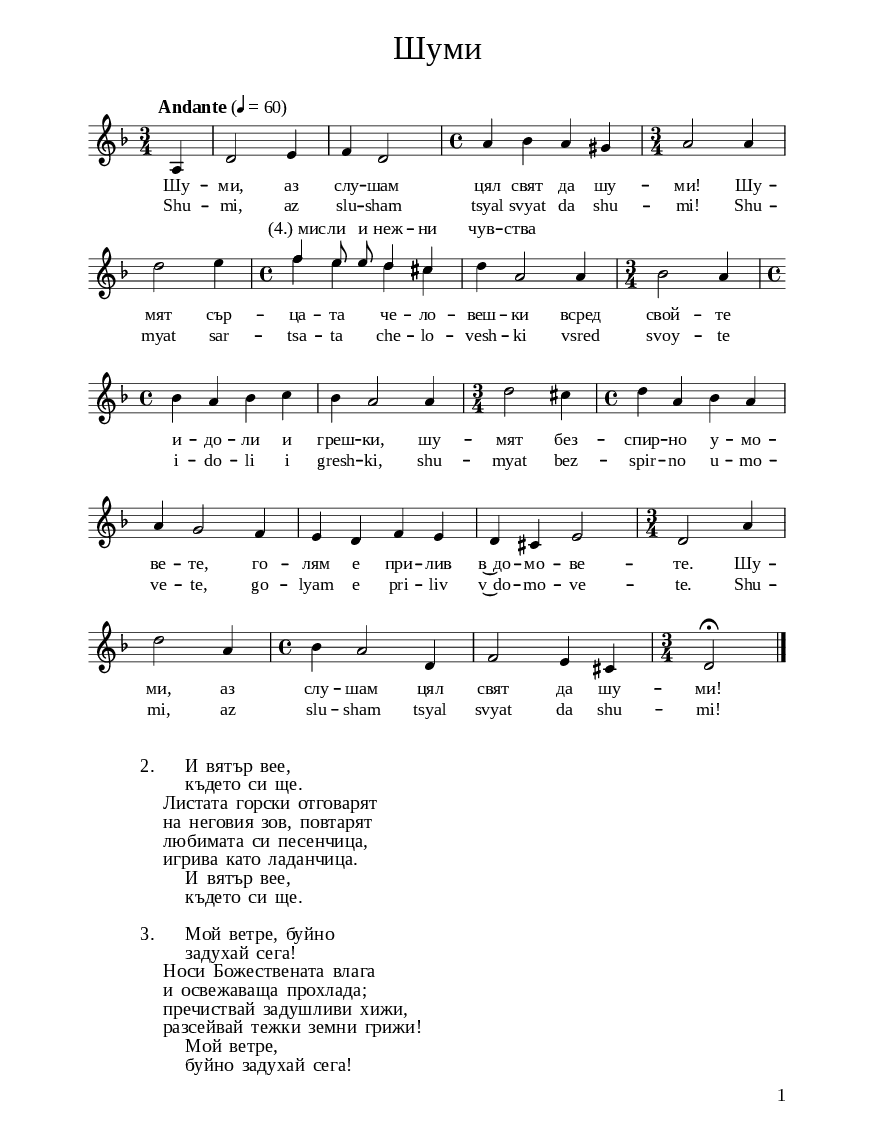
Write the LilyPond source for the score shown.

\version "2.24.4"

% include paper part and global functions
\include "include/globals.ily"

\bookpart {
       \label #'ref032
  \tocItem \markup "Шуми – Shumi"
  \include "include/bookpart-paper.ily"
  \score {
    \include "include/score-layout.ily"

    <<
      \new Lyrics = "tempVoiceLyricsBG" \with {
        % lyrics above a staff should have this override
        \override VerticalAxisGroup.staff-affinity = #DOWN
      }
      \new Voice = "mainVoice" \absolute  {
        \clef treble
        \key d \minor
        \time 3/4
        \tempoFunc "Andante" 4 "60"
        \partial 4
        \autoBeamOff

        a4 | d'2 e'4 | f'4 d'2 | \time 4/4  a'4 bes' a' gis' | \time 3/4  a'2 a'4 \break |
        d''2 e''4 | \time 4/4

        <<
          % now temporary add a second voice
          {
            \voiceTwo % this voice is in the same context as parent
            f''4 e'' d'' cis'' | d''4 \stemUp a'2 \stemNeutral
          }
          \new Voice = "tempVoice" {
            % this is a new voice context
            \voiceOne \autoBeamOff
            f''4 e''8 e'' d''4 cis'' | \hideNotes d''4 \stemDown a'2 \stemNeutral \unHideNotes
          }
        >>
        \oneVoice

        a'4 | \time 3/4  bes'2 a'4 | \break

        \time 4/4  bes'4 a' bes' c'' | bes'4 a'2 a'4 | \time 3/4  d''2 cis''4 | \time 4/4  d''4 a' bes' a' \break |
        a'4 g'2 f'4 |  e'4 d' f' e' | d'4 cis' e'2 | \time 3/4  d'2 a'4 \break |
        d''2 a'4 | \time 4/4  bes'4 a'2 d'4 |  f'2 e'4 cis' | \time 3/4  d'2 \fermata \bar "|." \break
      }

      \new Lyrics \lyricsto "mainVoice" {
        Шу -- ми,
        аз слу -- шам цял свят да шу -- ми! Шу -- мят
        сър -- ца -- та че -- ло --  веш -- ки всред
        свой -- те и -- до -- ли и греш -- ки, шу -- мят
        без -- спир -- но у -- мо -- ве -- те, го -- лям
        е при -- лив в~до -- мо -- ве -- те. Шу -- ми,
        аз слу -- шам цял свят да шу -- ми!
      }

      \context Lyrics = "tempVoiceLyricsBG" {
        \lyricsto "tempVoice" {
          "(4.) мис" -- ли и неж -- ни чув -- ства
        }
      }

      \new Lyrics \lyricsto "mainVoice" {
        Shu -- mi,
        az slu -- sham tsyal svyat da shu -- mi! Shu -- myat
        sar -- tsa -- ta che -- lo --  vesh -- ki vsred
        svoy -- te i -- do -- li i gresh -- ki, shu -- myat
        bez -- spir -- no u -- mo -- ve -- te, go -- lyam
        e pri -- liv v~do -- mo -- ve -- te. Shu -- mi,
        az slu -- sham tsyal svyat da shu -- mi!
      }

    >>



    \header {
      title = \titleFunc #'ref_desc "Шуми" "Shumi"
    }

    \midi{}

  } % score



  \markup \fontsize #+1.7 {
    \hspace #5
    \override #'(baseline-skip . 1.8)
    \column {
      \line {   2.  "   "  И вятър вее, }

      \line {   "   "    "   "       където си ще.}

      \line {   "   "Листата горски отговарят}

      \line {   "   "на неговия зов, повтарят}

      \line {   "   "любимата си песенчица,}

      \line {   "   "игрива като ладанчица.}

      \line {  "   "    "   "И вятър вее, }

      \line {    "   "    "   "където си ще.}


      \line { " " }
      \line {   3. "   "  Мой ветре, буйно }

      \line {   "   "    "   "  задухай сега!}

      \line {   "   "Носи Божествената влага}

      \line {   "   "и освежаваща прохлада;}

      \line {   "   "пречиствай задушливи хижи,}

      \line {   "   "разсейвай тежки земни грижи!}

      \line {    "   "    "   "Мой ветре, }

      \line {    "   "    "   "буйно задухай сега!}

    }

  } % markup

  \pageBreak

  \markup \fontsize #bgCoupletFontSize {
    \hspace #1
    \override #`(baseline-skip . ,bgCoupletBaselineSkip) % affects space between column lines
    \column {




      \line {   4.  "   "        Задухай, ветре, }
      \line {   "   "    "   "         света разведри!}

      \line {   "   "При чисти мисли и нежни чувства}

      \line {   "   "цъфтят Божествени изкуства;}

      \line {   "   "навред да просияе радост,}

      \line {   "   "навред да диша свежа младост.}

      \line {  "   "    "   " Задухай, ветре, }
      \line {   "   "    "   " света избистри}
    }

  } % markup

  \markup \empty-two

  % include foreign translation(s) of the song
  

} % bookpart
